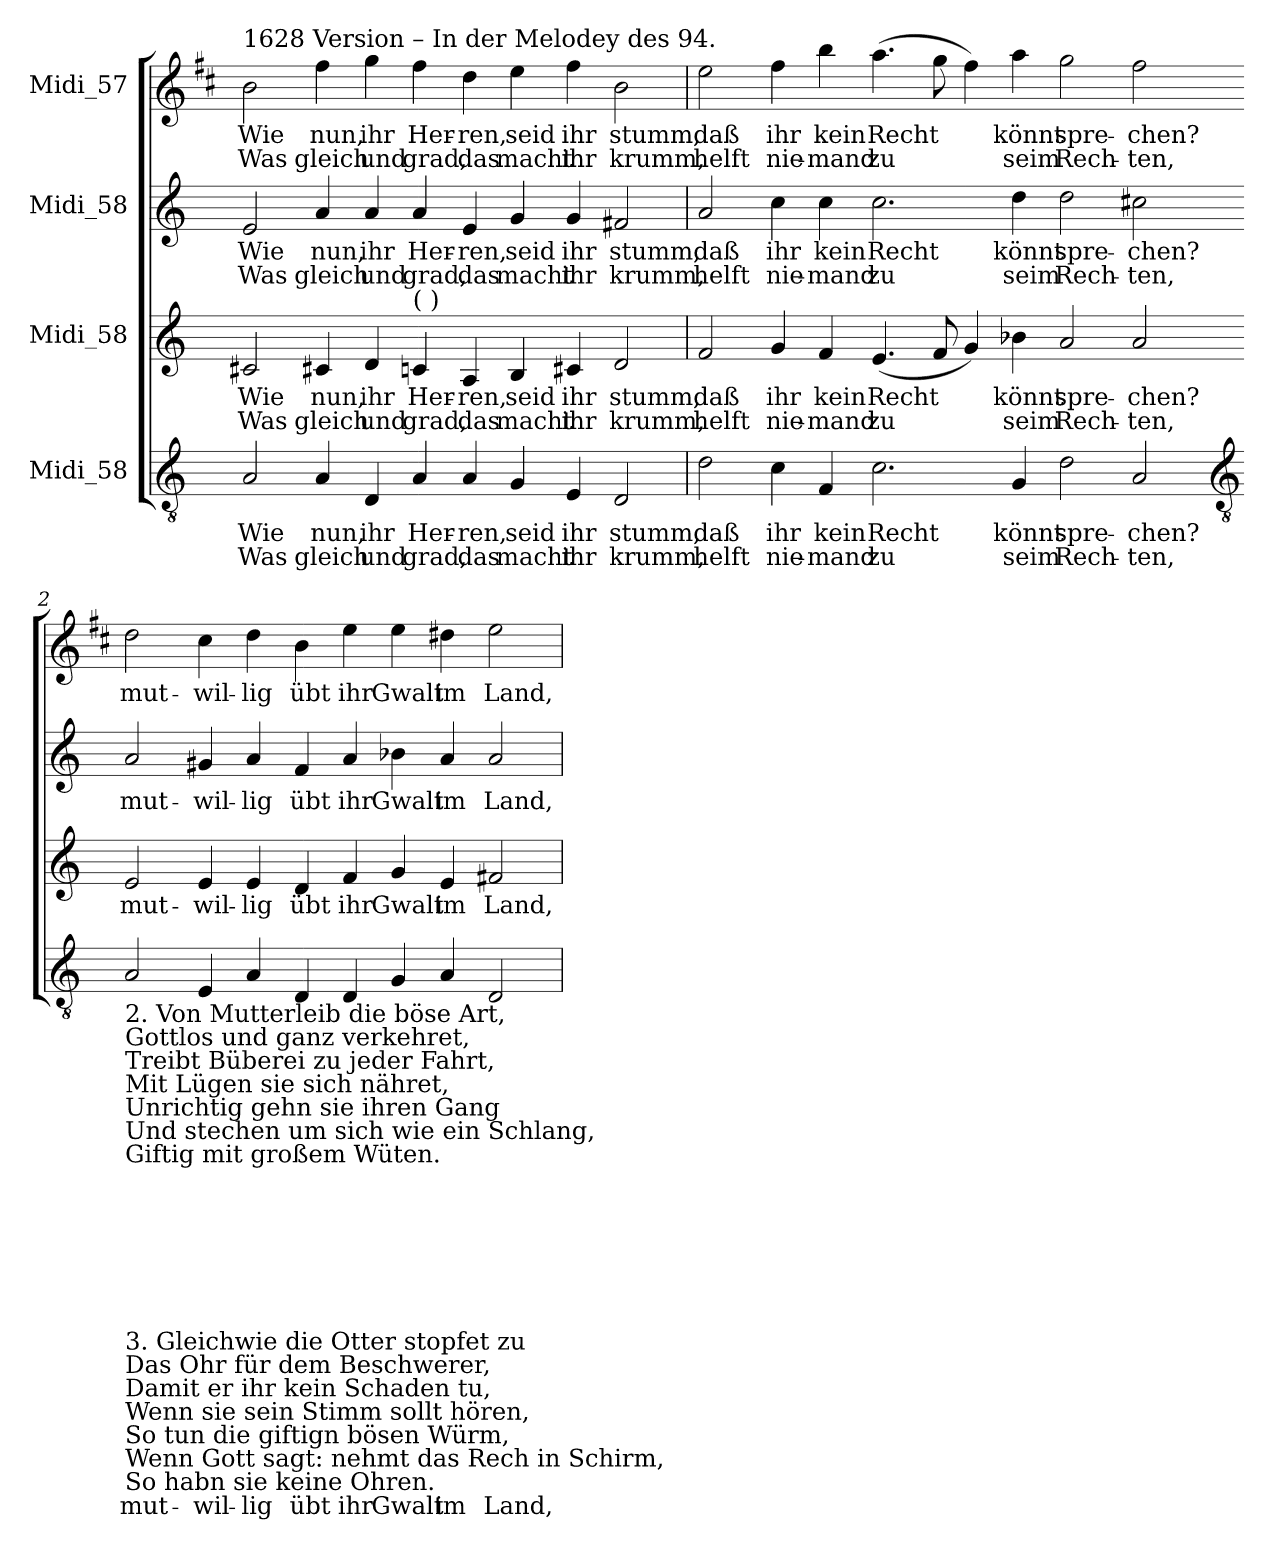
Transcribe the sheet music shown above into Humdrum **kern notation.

**kern	**text	**text	**kern	**text	**text	**kern	**text	**text	**kern	**text	**text
*part4	*part4	*part4	*part3	*part3	*part3	*part2	*part2	*part2	*part1	*part1	*part1
*staff4	*staff4	*staff4	*staff3	*staff3	*staff3	*staff2	*staff2	*staff2	*staff1	*staff1	*staff1
*I"Midi_58	*	*	*I"Midi_58	*	*	*I"Midi_58	*	*	*I"Midi_57	*	*
*clefGv2	*	*	*clefG2	*	*	*clefG2	*	*	*clefG2	*	*
*	*	*	*	*	*	*	*	*	*ITrd1c2	*	*
*k[]	*	*	*k[]	*	*	*k[]	*	*	*k[]	*	*
*C:	*	*	*C:	*	*	*C:	*	*	*C:	*	*
=	=	=	=	=	=	=	=	=	=	=	=
!	!	!	!	!	!	!	!	!	!LO:TX:a:t=1628 Version – In der Melodey des 94.	!	!
!	!LO:LY:b	!LO:LY:b	!	!LO:LY:b	!LO:LY:b	!	!LO:LY:b	!LO:LY:b	!	!LO:LY:b	!LO:LY:b
2A	Wie	Was	2c#X	Wie	Was	2e	Wie	Was	2a	Wie	Was
!	!LO:LY:b	!LO:LY:b	!	!LO:LY:b	!LO:LY:b	!	!LO:LY:b	!LO:LY:b	!	!LO:LY:b	!LO:LY:b
4A	nun,	gleich	4c#X	nun,	gleich	4a	nun,	gleich	4ee	nun,	gleich
!	!LO:LY:b	!LO:LY:b	!	!LO:LY:b	!LO:LY:b	!	!LO:LY:b	!LO:LY:b	!	!LO:LY:b	!LO:LY:b
4D	ihr	und	4d	ihr	und	4a	ihr	und	4ff	ihr	und
!	!	!	!LO:TX:a:t=(  )	!	!	!	!	!	!	!	!
!	!LO:LY:b	!LO:LY:b	!	!LO:LY:b	!LO:LY:b	!	!LO:LY:b	!LO:LY:b	!	!LO:LY:b	!LO:LY:b
4A	Her-	-grad,	4c	Her-	-grad,	4a	Her-	-grad,	4ee	Her-	-grad,
!	!LO:LY:b	!LO:LY:b	!	!LO:LY:b	!LO:LY:b	!	!LO:LY:b	!LO:LY:b	!	!LO:LY:b	!LO:LY:b
4A	ren,	das	4A	ren,	das	4e	ren,	das	4cc	ren,	das
!	!LO:LY:b	!LO:LY:b	!	!LO:LY:b	!LO:LY:b	!	!LO:LY:b	!LO:LY:b	!	!LO:LY:b	!LO:LY:b
4G	seid	macht	4B	seid	macht	4g	seid	macht	4dd	seid	macht
!	!LO:LY:b	!LO:LY:b	!	!LO:LY:b	!LO:LY:b	!	!LO:LY:b	!LO:LY:b	!	!LO:LY:b	!LO:LY:b
4E	ihr	ihr	4c#X	ihr	ihr	4g	ihr	ihr	4ee	ihr	ihr
!	!LO:LY:b	!LO:LY:b	!	!LO:LY:b	!LO:LY:b	!	!LO:LY:b	!LO:LY:b	!	!LO:LY:b	!LO:LY:b
2D	stumm,	krumm,	2d	stumm,	krumm,	2f#X	stumm,	krumm,	2a	stumm,	krumm,
=1	=1	=1	=1	=1	=1	=1	=1	=1	=1	=1	=1
!	!LO:LY:b	!LO:LY:b	!	!LO:LY:b	!LO:LY:b	!	!LO:LY:b	!LO:LY:b	!	!LO:LY:b	!LO:LY:b
2d	daß	helft	2f	daß	helft	2a	daß	helft	2dd	daß	helft
!	!LO:LY:b	!LO:LY:b	!	!LO:LY:b	!LO:LY:b	!	!LO:LY:b	!LO:LY:b	!	!LO:LY:b	!LO:LY:b
4c	ihr	nie-	4g	ihr	nie-	4cc	ihr	nie-	4ee	ihr	nie-
!	!LO:LY:b	!LO:LY:b	!	!LO:LY:b	!LO:LY:b	!	!LO:LY:b	!LO:LY:b	!	!LO:LY:b	!LO:LY:b
4F	-kein	mand	4f	-kein	mand	4cc	-kein	mand	4aa	-kein	mand
!	!LO:LY:b	!LO:LY:b	!	!LO:LY:b	!LO:LY:b	!	!LO:LY:b	!LO:LY:b	!	!LO:LY:b	!LO:LY:b
2.c	Recht	zu	(<4.e	Recht	zu	2.cc	Recht	zu	(>4.gg	Recht	zu
.	.	.	8f	.	.	.	.	.	8ff	.	.
.	.	.	4g)	.	.	.	.	.	4ee)	.	.
!	!LO:LY:b	!LO:LY:b	!	!LO:LY:b	!LO:LY:b	!	!LO:LY:b	!LO:LY:b	!	!LO:LY:b	!LO:LY:b
4G	könnt	seim	4b-X	könnt	seim	4dd	könnt	seim	4gg	könnt	seim
!	!LO:LY:b	!LO:LY:b	!	!LO:LY:b	!LO:LY:b	!	!LO:LY:b	!LO:LY:b	!	!LO:LY:b	!LO:LY:b
2d	spre-	-Rech-	2a	spre-	-Rech-	2dd	spre-	-Rech-	2ff	spre-	-Rech-
!	!LO:LY:b	!LO:LY:b	!	!LO:LY:b	!LO:LY:b	!	!LO:LY:b	!LO:LY:b	!	!LO:LY:b	!LO:LY:b
2A	-chen?	ten,	2a	-chen?	ten,	2cc#X	-chen?	ten,	2ee	-chen?	ten,
!!LO:LB:g=z
=2-	=2-	=2-	=2-	=2-	=2-	=2-	=2-	=2-	=2-	=2-	=2-
*clefGv2	*	*	*	*	*	*	*	*	*	*	*
!LO:TX:b:t=2. Von Mutterleib die böse Art,\nGottlos und ganz verkehret,\nTreibt Büberei zu jeder Fahrt,\nMit Lügen sie sich nähret,\nUnrichtig gehn sie ihren Gang\nUnd stechen um sich wie ein Schlang,\nGiftig mit großem Wüten.\n\n\n\n\n\n\n\n3. Gleichwie die Otter stopfet zu\nDas Ohr für dem Beschwerer,\nDamit er ihr kein Schaden tu,\nWenn sie sein Stimm sollt hören,\nSo tun die giftign bösen Würm,\nWenn Gott sagt&colon; nehmt das Rech in Schirm,\nSo habn sie keine Ohren.	!	!	!	!	!	!	!	!	!	!	!
!	!LO:LY:b	!	!	!LO:LY:b	!	!	!LO:LY:b	!	!	!LO:LY:b	!
2A	mut-	.	2e	mut-	.	2a	mut-	.	2cc	mut-	.
!	!LO:LY:b	!	!	!LO:LY:b	!	!	!LO:LY:b	!	!	!LO:LY:b	!
4E	-wil-	.	4e	-wil-	.	4g#X	-wil-	.	4b	-wil-	.
!	!LO:LY:b	!	!	!LO:LY:b	!	!	!LO:LY:b	!	!	!LO:LY:b	!
4A	-lig	.	4e	-lig	.	4a	-lig	.	4cc	-lig	.
!	!LO:LY:b	!	!	!LO:LY:b	!	!	!LO:LY:b	!	!	!LO:LY:b	!
4D	übt	.	4d	übt	.	4f	übt	.	4a	übt	.
!	!LO:LY:b	!	!	!LO:LY:b	!	!	!LO:LY:b	!	!	!LO:LY:b	!
4D	ihr	.	4f	ihr	.	4a	ihr	.	4dd	ihr	.
!	!LO:LY:b	!	!	!LO:LY:b	!	!	!LO:LY:b	!	!	!LO:LY:b	!
4G	Gwalt	.	4g	Gwalt	.	4b-X	Gwalt	.	4dd	Gwalt	.
!	!LO:LY:b	!	!	!LO:LY:b	!	!	!LO:LY:b	!	!	!LO:LY:b	!
4A	im	.	4e	im	.	4a	im	.	4cc#X	im	.
!	!LO:LY:b	!	!	!LO:LY:b	!	!	!LO:LY:b	!	!	!LO:LY:b	!
2D	Land,	.	2f#X	Land,	.	2a	Land,	.	2dd	Land,	.
=	=	=	=	=	=	=	=	=	=	=	=
*-	*-	*-	*-	*-	*-	*-	*-	*-	*-	*-	*-
